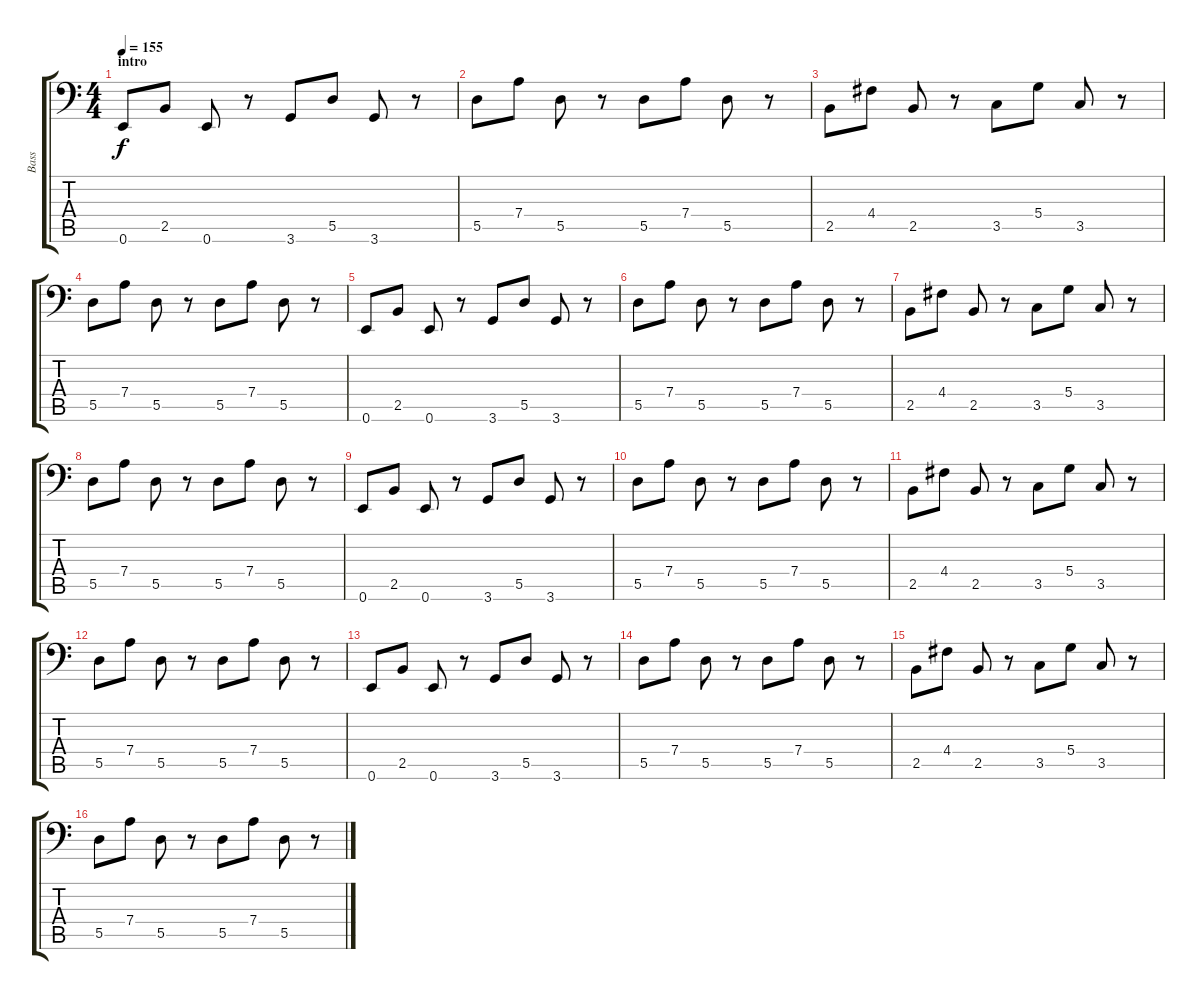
\track ("Bass" "Bass") {instrument electricbassfinger}
\staff {score tabs}
\tuning (E3 B2 G2 D2 A1 E1) {hide}
\ts (4 4)
\section ("" "intro")
\tempo 155
\clef f4
\ks c
0.6.8{dy f instrument electricbassfinger} 2.5.8 0.6.8 r.8 3.6.8 5.5.8 3.6.8 r.8 |
5.5.8 7.4.8 5.5.8 r.8 5.5.8 7.4.8 5.5.8 r.8 |
2.5.8 4.4.8 2.5.8 r.8 3.5.8 5.4.8 3.5.8 r.8 |
5.5.8 7.4.8 5.5.8 r.8 5.5.8 7.4.8 5.5.8 r.8 |
0.6.8 2.5.8 0.6.8 r.8 3.6.8 5.5.8 3.6.8 r.8 |
5.5.8 7.4.8 5.5.8 r.8 5.5.8 7.4.8 5.5.8 r.8 |
2.5.8 4.4.8 2.5.8 r.8 3.5.8 5.4.8 3.5.8 r.8 |
5.5.8 7.4.8 5.5.8 r.8 5.5.8 7.4.8 5.5.8 r.8 |
0.6.8 2.5.8 0.6.8 r.8 3.6.8 5.5.8 3.6.8 r.8 |
5.5.8 7.4.8 5.5.8 r.8 5.5.8 7.4.8 5.5.8 r.8 |
2.5.8 4.4.8 2.5.8 r.8 3.5.8 5.4.8 3.5.8 r.8 |
5.5.8 7.4.8 5.5.8 r.8 5.5.8 7.4.8 5.5.8 r.8 |
0.6.8 2.5.8 0.6.8 r.8 3.6.8 5.5.8 3.6.8 r.8 |
5.5.8 7.4.8 5.5.8 r.8 5.5.8 7.4.8 5.5.8 r.8 |
2.5.8 4.4.8 2.5.8 r.8 3.5.8 5.4.8 3.5.8 r.8 |
5.5.8 7.4.8 5.5.8 r.8 5.5.8 7.4.8 5.5.8 r.8
